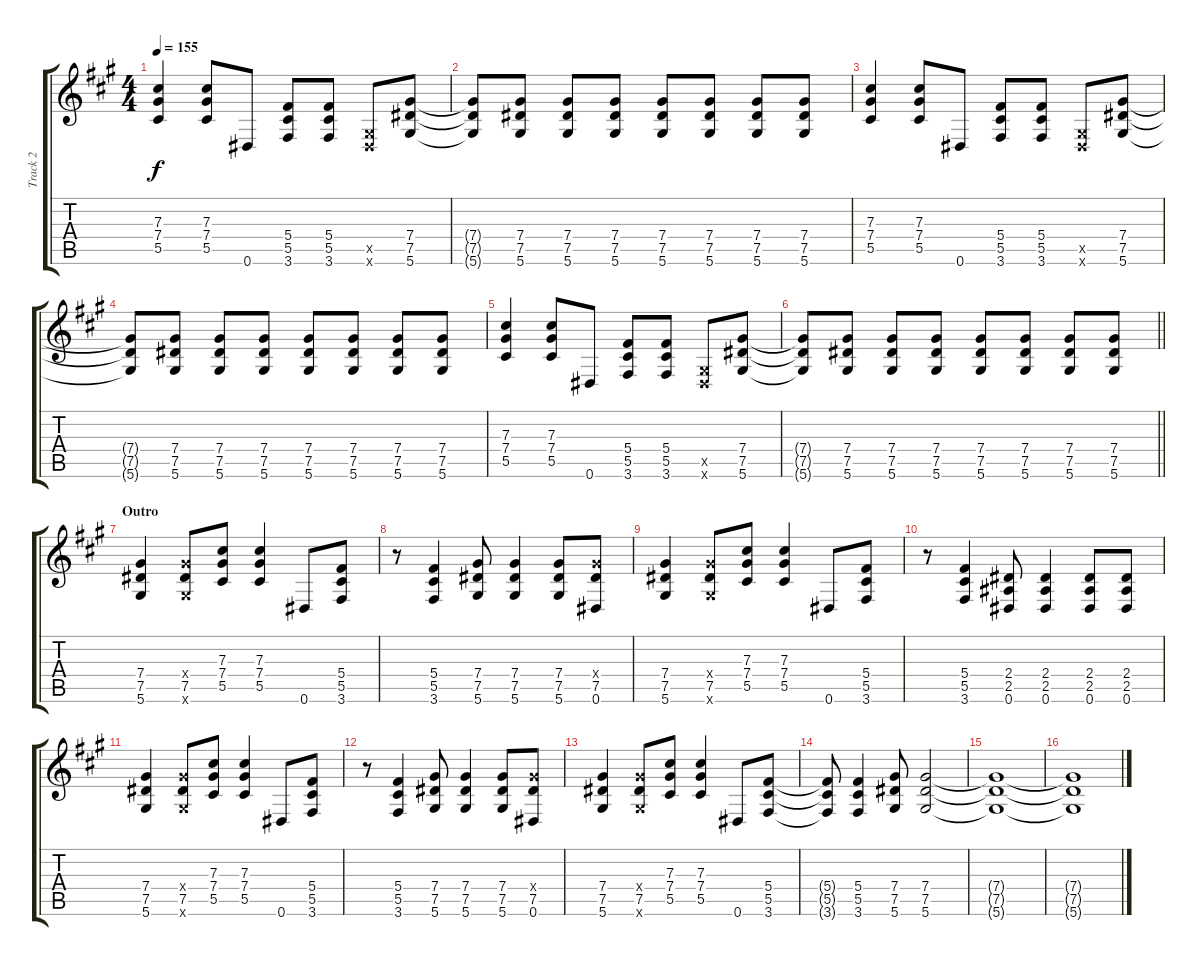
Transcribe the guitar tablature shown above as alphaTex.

\track ("Track 2" "Track 2") {instrument distortionguitar}
\staff {score tabs}
\tuning (Eb4 Bb3 Gb3 Db3 Ab2 Eb2) {hide}
\ts (4 4)
\tempo 155
\clef g2
\ks a
(7.3 7.4 5.5).4{dy f} (7.3 7.4 5.5).8 0.6.8 (5.4 5.5 3.6).8 (5.4 5.5 3.6).8 (0.5{x} 0.6{x}).8 (7.4 7.5 5.6).8 |
(7.4{t} 7.5{t} 5.6{t}).8 (7.4 7.5 5.6).8 (7.4 7.5 5.6).8 (7.4 7.5 5.6).8 (7.4 7.5 5.6).8 (7.4 7.5 5.6).8 (7.4 7.5 5.6).8 (7.4 7.5 5.6).8 |
(7.3 7.4 5.5).4 (7.3 7.4 5.5).8 0.6.8 (5.4 5.5 3.6).8 (5.4 5.5 3.6).8 (0.5{x} 0.6{x}).8 (7.4 7.5 5.6).8 |
(7.4{t} 7.5{t} 5.6{t}).8 (7.4 7.5 5.6).8 (7.4 7.5 5.6).8 (7.4 7.5 5.6).8 (7.4 7.5 5.6).8 (7.4 7.5 5.6).8 (7.4 7.5 5.6).8 (7.4 7.5 5.6).8 |
(7.3 7.4 5.5).4 (7.3 7.4 5.5).8 0.6.8 (5.4 5.5 3.6).8 (5.4 5.5 3.6).8 (0.5{x} 0.6{x}).8 (7.4 7.5 5.6).8 |
\barLineRight lightlight
(7.4{t} 7.5{t} 5.6{t}).8 (7.4 7.5 5.6).8 (7.4 7.5 5.6).8 (7.4 7.5 5.6).8 (7.4 7.5 5.6).8 (7.4 7.5 5.6).8 (7.4 7.5 5.6).8 (7.4 7.5 5.6).8 |
\section ("" "Outro")
(7.4 7.5 5.6).4 (7.4{x} 7.5 5.6{x}).8 (7.3 7.4 5.5).8 (7.3 7.4 5.5).4 0.6.8 (5.4 5.5 3.6).8 |
r.8 (5.4 5.5 3.6).4 (7.4 7.5 5.6).8 (7.4 7.5 5.6).4 (7.4 7.5 5.6).8 (7.4{x} 7.5 0.6).8 |
(7.4 7.5 5.6).4 (7.4{x} 7.5 5.6{x}).8 (7.3 7.4 5.5).8 (7.3 7.4 5.5).4 0.6.8 (5.4 5.5 3.6).8 |
r.8 (5.4 5.5 3.6).4 (2.4 2.5 0.6).8 (2.4 2.5 0.6).4 (2.4 2.5 0.6).8 (2.4 2.5 0.6).8 |
(7.4 7.5 5.6).4 (7.4{x} 7.5 5.6{x}).8 (7.3 7.4 5.5).8 (7.3 7.4 5.5).4 0.6.8 (5.4 5.5 3.6).8 |
r.8 (5.4 5.5 3.6).4 (7.4 7.5 5.6).8 (7.4 7.5 5.6).4 (7.4 7.5 5.6).8 (7.4{x} 7.5 0.6).8 |
(7.4 7.5 5.6).4 (7.4{x} 7.5 5.6{x}).8 (7.3 7.4 5.5).8 (7.3 7.4 5.5).4 0.6.8 (5.4 5.5 3.6).8 |
(5.4{t} 5.5{t} 3.6{t}).8 (5.4 5.5 3.6).4 (7.4 7.5 5.6).8 (7.4 7.5 5.6).2 |
(7.4{t} 7.5{t} 5.6{t}).1 |
(7.4{t} 7.5{t} 5.6{t}).1
